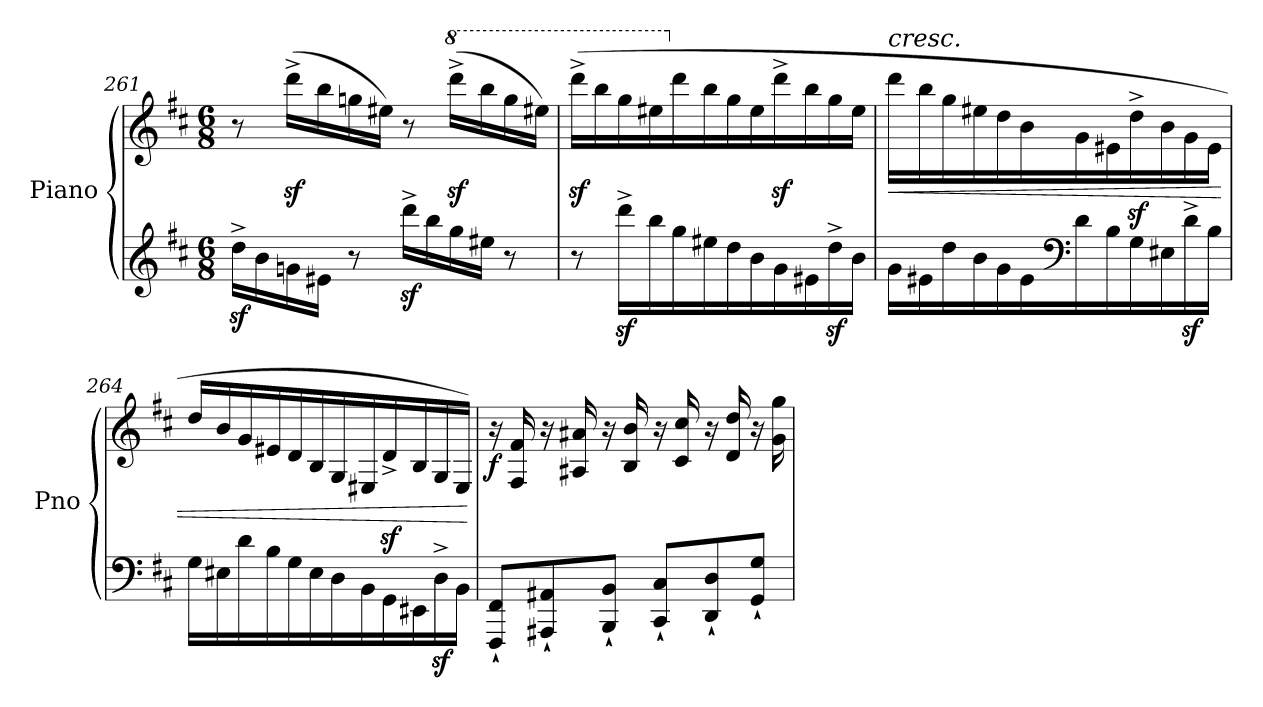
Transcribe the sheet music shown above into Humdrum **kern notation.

**kern	**kern	**dynam
*part1	*part1	*part1
*staff2	*staff1	*staff1/2
*I"Piano	*	*
*I'Pno	*	*
*clefG2	*clefG2	*
*k[f#c#]	*k[f#c#]	*
*M6/8	*M6/8	*
=261	=261	=261
16ddz>^\LL	8r	.
16b\	.	.
16gn\	(16dddz>^\LL	.
16e#X\JJ	16bb\	.
8r	16ggn\	.
.	16ee#X\JJ)	.
16dddz>^\LL	8r	.
16bb\	.	.
*	*8va	*
16gg\	(16ddddz>^\LL	.
16ee#X\JJ	16bbb\	.
8r	16ggg\	.
.	16eee#X\JJ)	.
=262	=262	=262
8r	(16ddddz<^\LL	.
.	16bbb\	.
16dddz>^\LL	16ggg\	.
16bb\	16eee#X\	.
*	*X8va	*
16gg\	16ddd\	.
16ee#X\	16bb\	.
16dd\	16gg\	.
16b\	16ee#\	.
16g\	16dddz>^\	.
16e#X\	16bb\	.
16ddz>^\	16gg\	.
16b\JJ	16ee#\JJ	.
!!LO:LB:g=z
=263	=263	=263
!	!LO:TX:a:i:t=cresc.	!
!	!	!LO:HP:b
16g\LL	16ddd\LL	<
16e#X\	16bb\	.
16dd\	16gg\	.
16b\	16ee#X\	.
16g\	16dd\	.
16e#\	16b\	.
*clefF4	*	*
16d\	16g\	.
16B\	16e#X\	.
16G\	16ddz>^\	.
16E#X\	16b\	.
16dz>^\	16g\	.
16B\JJ	16e#\JJ	.
=264	=264	=264
16G\LL	16dd/LL	.
16E#X\	16b/	.
16d\	16g/	.
16B\	16e#X/	.
16G\	16d/	.
16E#\	16B/	.
16D\	16G/	.
16BB\	16E#X/	.
16GG\	16dz<^/	.
16EE#X\	16B/	.
16Dz<^\	16G/	.
16BB\JJ	16E#/JJ)	.
.	.	[
=265	=265	=265
!	!	!LO:DY:b
8FFF#/` 8FF#/`L	16r	f
.	16F#/ 16f#/	.
8AAA#X/` 8AA#X/`	16r	.
.	16A#X/ 16a#X/	.
8BBB/` 8BB/`J	16r	.
.	16B/ 16b/	.
8CC#/` 8C#/`L	16r	.
.	16c#/ 16cc#/	.
8DD/` 8D/`	16r	.
.	16d/ 16dd/	.
8GG/` 8G/`J	16r	.
.	16g\ 16gg\	.
=	=	=
*-	*-	*-
